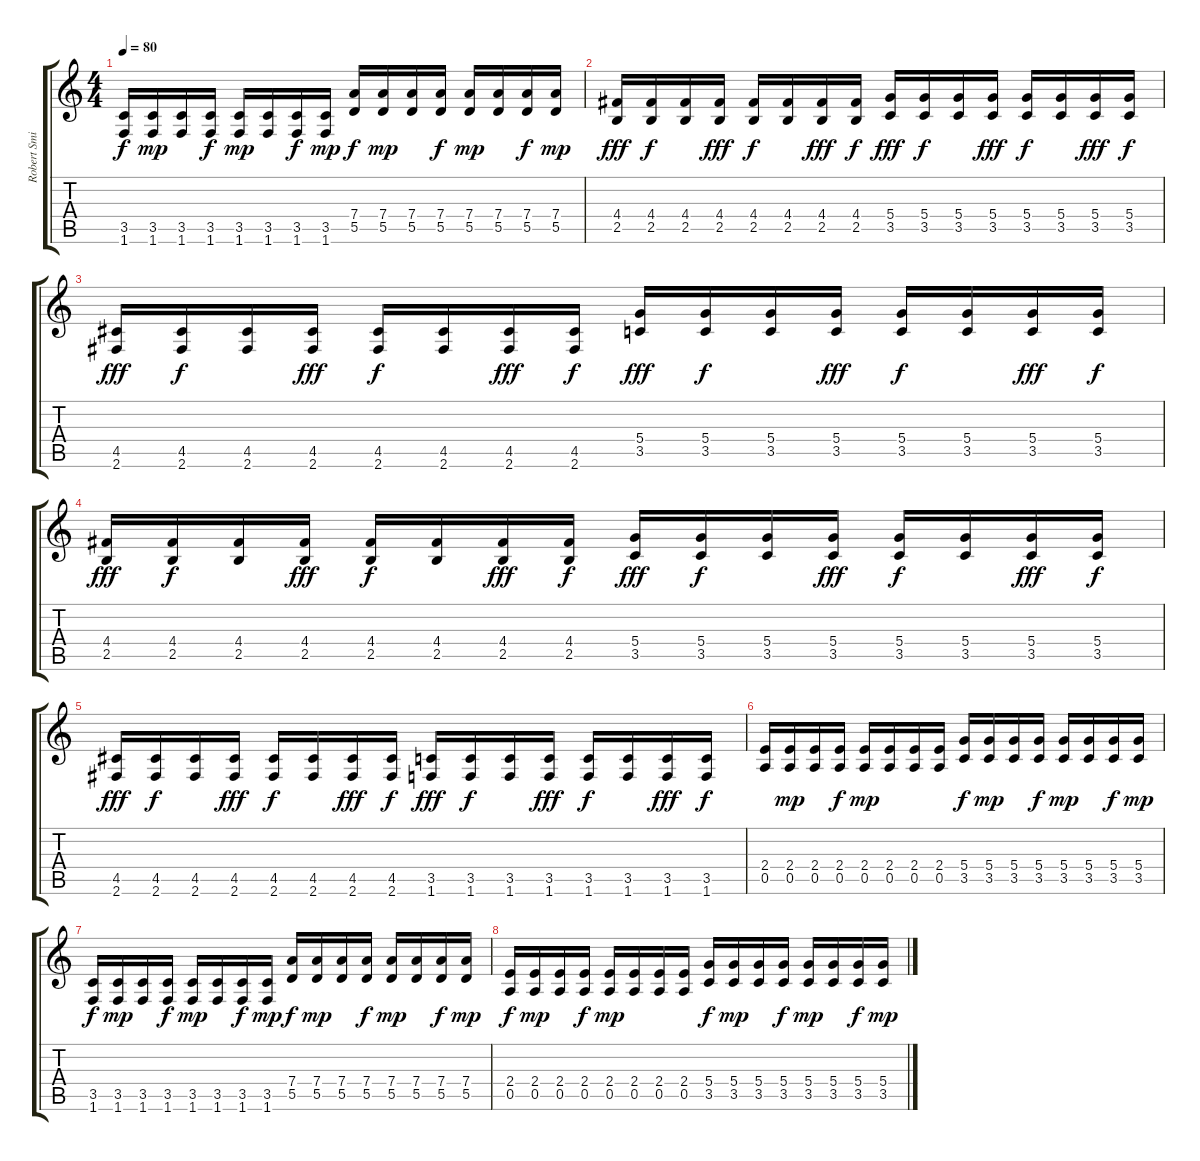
\track ("Robert Smith (guitar 1)" "Robert Smi") {instrument electricguitarclean}
\staff {score tabs}
\tuning (E4 B3 G3 D3 A2 E2) {hide}
\ts (4 4)
\tempo 80
\clef g2
\ks c
(3.5 1.6).16{dy f} (3.5 1.6).16{dy mp} (3.5 1.6).16 (3.5 1.6).16{dy f} (3.5 1.6).16{dy mp} (3.5 1.6).16 (3.5 1.6).16{dy f} (3.5 1.6).16{dy mp} (7.4 5.5).16{dy f} (7.4 5.5).16{dy mp} (7.4 5.5).16 (7.4 5.5).16{dy f} (7.4 5.5).16{dy mp} (7.4 5.5).16 (7.4 5.5).16{dy f} (7.4 5.5).16{dy mp} |
(4.4 2.5).16{dy fff} (4.4 2.5).16{dy f} (4.4 2.5).16 (4.4 2.5).16{dy fff} (4.4 2.5).16{dy f} (4.4 2.5).16 (4.4 2.5).16{dy fff} (4.4 2.5).16{dy f} (5.4 3.5).16{dy fff} (5.4 3.5).16{dy f} (5.4 3.5).16 (5.4 3.5).16{dy fff} (5.4 3.5).16{dy f} (5.4 3.5).16 (5.4 3.5).16{dy fff} (5.4 3.5).16{dy f} |
(4.5 2.6).16{dy fff} (4.5 2.6).16{dy f} (4.5 2.6).16 (4.5 2.6).16{dy fff} (4.5 2.6).16{dy f} (4.5 2.6).16 (4.5 2.6).16{dy fff} (4.5 2.6).16{dy f} (5.4 3.5).16{dy fff} (5.4 3.5).16{dy f} (5.4 3.5).16 (5.4 3.5).16{dy fff} (5.4 3.5).16{dy f} (5.4 3.5).16 (5.4 3.5).16{dy fff} (5.4 3.5).16{dy f} |
(4.4 2.5).16{dy fff} (4.4 2.5).16{dy f} (4.4 2.5).16 (4.4 2.5).16{dy fff} (4.4 2.5).16{dy f} (4.4 2.5).16 (4.4 2.5).16{dy fff} (4.4 2.5).16{dy f} (5.4 3.5).16{dy fff} (5.4 3.5).16{dy f} (5.4 3.5).16 (5.4 3.5).16{dy fff} (5.4 3.5).16{dy f} (5.4 3.5).16 (5.4 3.5).16{dy fff} (5.4 3.5).16{dy f} |
(4.5 2.6).16{dy fff} (4.5 2.6).16{dy f} (4.5 2.6).16 (4.5 2.6).16{dy fff} (4.5 2.6).16{dy f} (4.5 2.6).16 (4.5 2.6).16{dy fff} (4.5 2.6).16{dy f} (3.5 1.6).16{dy fff} (3.5 1.6).16{dy f} (3.5 1.6).16 (3.5 1.6).16{dy fff} (3.5 1.6).16{dy f} (3.5 1.6).16 (3.5 1.6).16{dy fff} (3.5 1.6).16{dy f} |
(2.4 0.5).16 (2.4 0.5).16{dy mp} (2.4 0.5).16 (2.4 0.5).16{dy f} (2.4 0.5).16{dy mp} (2.4 0.5).16 (2.4 0.5).16 (2.4 0.5).16 (5.4 3.5).16{dy f} (5.4 3.5).16{dy mp} (5.4 3.5).16 (5.4 3.5).16{dy f} (5.4 3.5).16{dy mp} (5.4 3.5).16 (5.4 3.5).16{dy f} (5.4 3.5).16{dy mp} |
(3.5 1.6).16{dy f} (3.5 1.6).16{dy mp} (3.5 1.6).16 (3.5 1.6).16{dy f} (3.5 1.6).16{dy mp} (3.5 1.6).16 (3.5 1.6).16{dy f} (3.5 1.6).16{dy mp} (7.4 5.5).16{dy f} (7.4 5.5).16{dy mp} (7.4 5.5).16 (7.4 5.5).16{dy f} (7.4 5.5).16{dy mp} (7.4 5.5).16 (7.4 5.5).16{dy f} (7.4 5.5).16{dy mp} |
(2.4 0.5).16{dy f} (2.4 0.5).16{dy mp} (2.4 0.5).16 (2.4 0.5).16{dy f} (2.4 0.5).16{dy mp} (2.4 0.5).16 (2.4 0.5).16 (2.4 0.5).16 (5.4 3.5).16{dy f} (5.4 3.5).16{dy mp} (5.4 3.5).16 (5.4 3.5).16{dy f} (5.4 3.5).16{dy mp} (5.4 3.5).16 (5.4 3.5).16{dy f} (5.4 3.5).16{dy mp}
